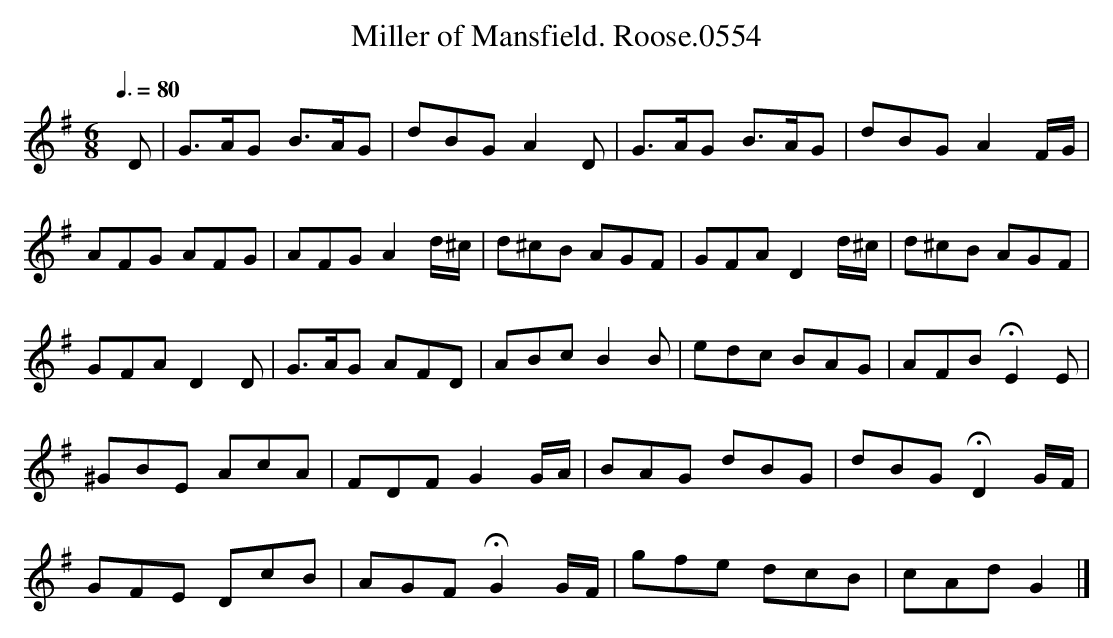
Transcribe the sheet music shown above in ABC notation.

X:1
T:Miller of Mansfield. Roose.0554
M:6/8
L:1/8
Q:3/8=80
K:G
y D | G>AG B>AG | dBG A2 D | G>AG B>AG | dBG A2 F/G/ |
AFG AFG | AFG A2 d/^c/ | d^cB AGF | GFA D2d/^c/ | d^cB AGF |
GFA D2 D |G>AG AFD | ABc B2 B | edc BAG | AFB !fermata!E2 E |
^GBE AcA | FDF G2 G/A/ | BAG dBG | dBG !fermata!D2 G/F/ |
GFE DcB | AGF !fermata!G2 G/F/ | gfe dcB | cAd G2 |]
